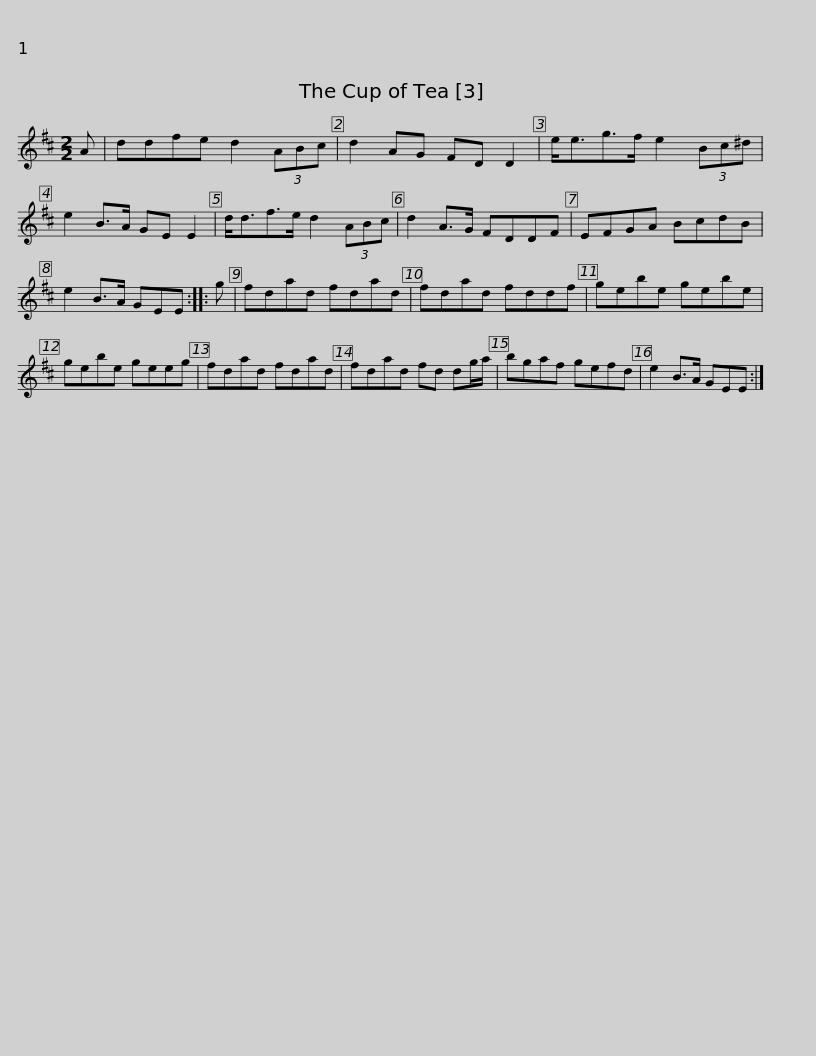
X:1
L:1/8
M:2/2
I:linebreak $
K:D
V:1 treble
V:1
 A | ddfe d2 (3ABc | d2 AG FD D2 | e<eg>f e2 (3Bc^d | e2 B>A GE E2 | %5
 d<df>e d2 (3ABc |$ d2 A>G FDDF | EFGA BcdB | e2 B>A GEE :: g | %10
 fdad fdad | fdad fddf |$ gebe gebe | gebe geeg | fdad fdad | %15
 fdad fd dg/a/ | bgaf gefd |$ e2 B>A GEE :| %18
